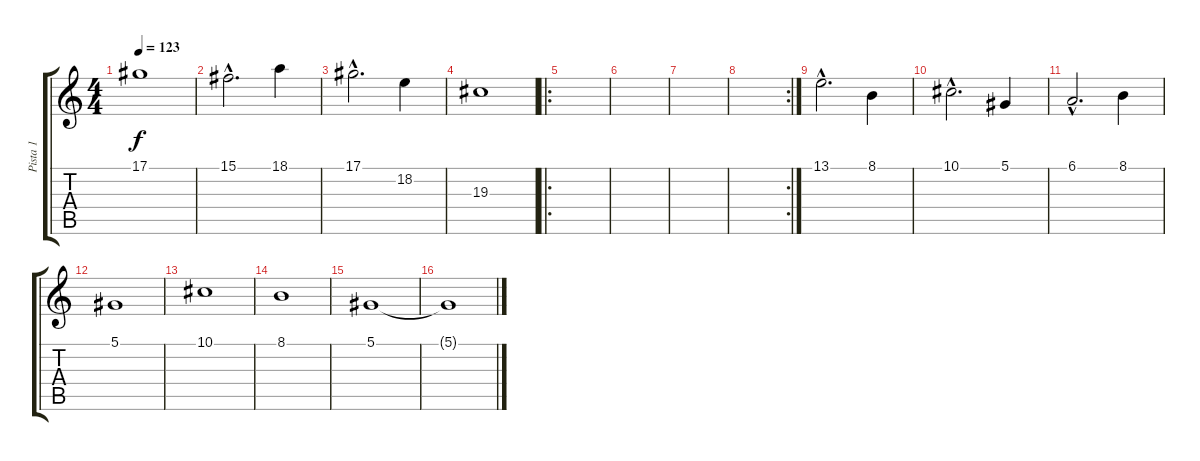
\track ("Pista 1" "Pista 1") {instrument stringensemble1}
\staff {score tabs}
\tuning (Eb4 Bb3 Gb3 Db3 Ab2 Eb2) {hide}
\ts (4 4)
\tempo 123
\clef g2
\ks c
17.1.1{dy f} |
15.1{hac}.2{d} 18.1.4 |
17.1{hac}.2{d} 18.2.4 |
19.3.1 |
\ro
|
|
|
\rc 2
|
13.1{hac}.2{d} 8.1.4 |
10.1{hac}.2{d} 5.1.4 |
6.1{hac}.2{d} 8.1.4 |
5.1.1 |
10.1.1 |
8.1.1 |
5.1.1 |
5.1{t}.1
